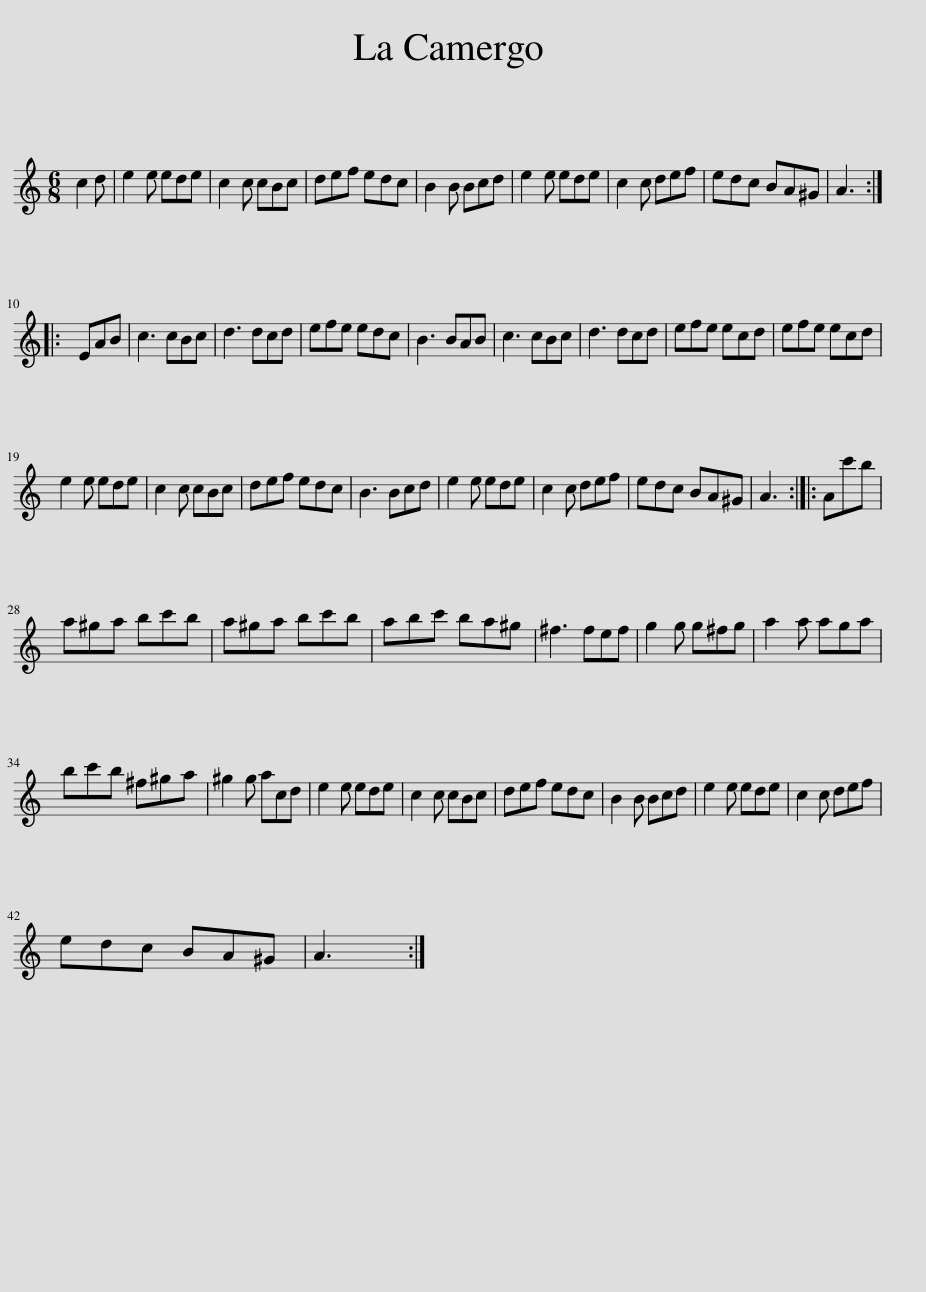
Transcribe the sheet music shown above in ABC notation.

X:1
L:1/8
M:6/8
I:linebreak $
K:C
V:1 treble
V:1
 c2 d | e2 e ede | c2 c cBc | def edc | B2 B Bcd | %5
 e2 e ede | c2 c def | edc BA^G | A3 ::$ EAB | %10
 c3 cBc | d3 dcd | efe edc | B3 BAB | c3 cBc | %15
 d3 dcd | efe ecd | efe ecd |$ e2 e ede | c2 c cBc | %20
 def edc | B3 Bcd | e2 e ede | c2 c def | edc BA^G | %25
 A3 :: Ac'b |$ a^ga bc'b | a^ga bc'b | abc' ba^g | %30
 ^f3 fef | g2 g g^fg | a2 a aga |$ bc'b ^f^ga | ^g2 g acd | %35
 e2 e ede | c2 c cBc | def edc | B2 B Bcd | e2 e ede | %40
 c2 c def |$ edc BA^G | A3 :| %43
